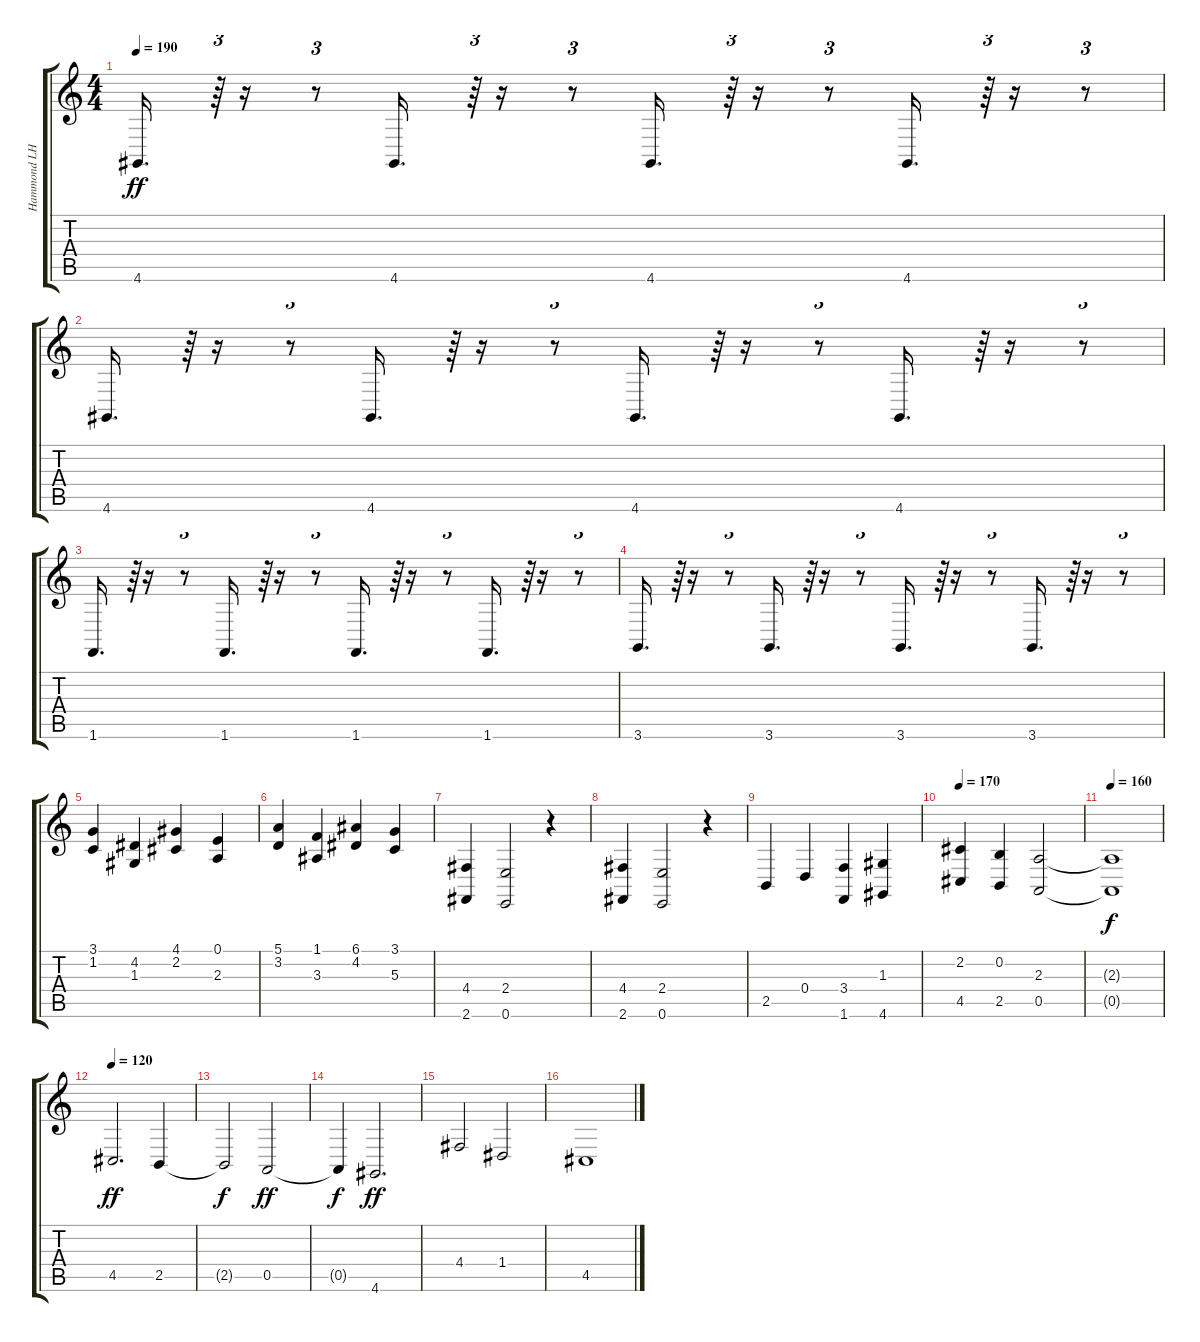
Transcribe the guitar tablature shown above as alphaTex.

\track ("Hammond LH" "Hammond LH") {instrument musicbox}
\staff {score tabs}
\tuning (E4 B3 G3 D3 A2 E2) {hide}
\ts (4 4)
\tempo 190
\clef g2
\ks c
4.6.16{d dy ff} r.64{tu (3 2)} r.16 r.8{tu (3 2)} 4.6.16{d} r.64{tu (3 2)} r.16 r.8{tu (3 2)} 4.6.16{d} r.64{tu (3 2)} r.16 r.8{tu (3 2)} 4.6.16{d} r.64{tu (3 2)} r.16 r.8{tu (3 2)} |
4.6.16{d} r.64{tu (3 2)} r.16 r.8{tu (3 2)} 4.6.16{d} r.64{tu (3 2)} r.16 r.8{tu (3 2)} 4.6.16{d} r.64{tu (3 2)} r.16 r.8{tu (3 2)} 4.6.16{d} r.64{tu (3 2)} r.16 r.8{tu (3 2)} |
1.6.16{d} r.64{tu (3 2)} r.16 r.8{tu (3 2)} 1.6.16{d} r.64{tu (3 2)} r.16 r.8{tu (3 2)} 1.6.16{d} r.64{tu (3 2)} r.16 r.8{tu (3 2)} 1.6.16{d} r.64{tu (3 2)} r.16 r.8{tu (3 2)} |
3.6.16{d} r.64{tu (3 2)} r.16 r.8{tu (3 2)} 3.6.16{d} r.64{tu (3 2)} r.16 r.8{tu (3 2)} 3.6.16{d} r.64{tu (3 2)} r.16 r.8{tu (3 2)} 3.6.16{d} r.64{tu (3 2)} r.16 r.8{tu (3 2)} |
(3.1 1.2).4 (4.2 1.3).4 (4.1 2.2).4 (0.1 2.3).4 |
(5.1 3.2).4 (1.1 3.3).4 (6.1 4.2).4 (3.1 5.3).4 |
(4.4 2.6).4 (2.4 0.6).2 r.4 |
(4.4 2.6).4 (2.4 0.6).2 r.4 |
2.5.4 0.4.4 (3.4 1.6).4 (1.3 4.6).4 |
\tempo 170
(2.2 4.5).4 (0.2 2.5).4 (2.3 0.5).2 |
\tempo 160
(2.3{t} 0.5{t}).1{dy f} |
\tempo 120
4.5.2{d dy ff} 2.5.4 |
2.5{t}.2{dy f} 0.5.2{dy ff} |
0.5{t}.4{dy f} 4.6.2{d dy ff} |
4.4.2 1.4.2 |
4.5.1
